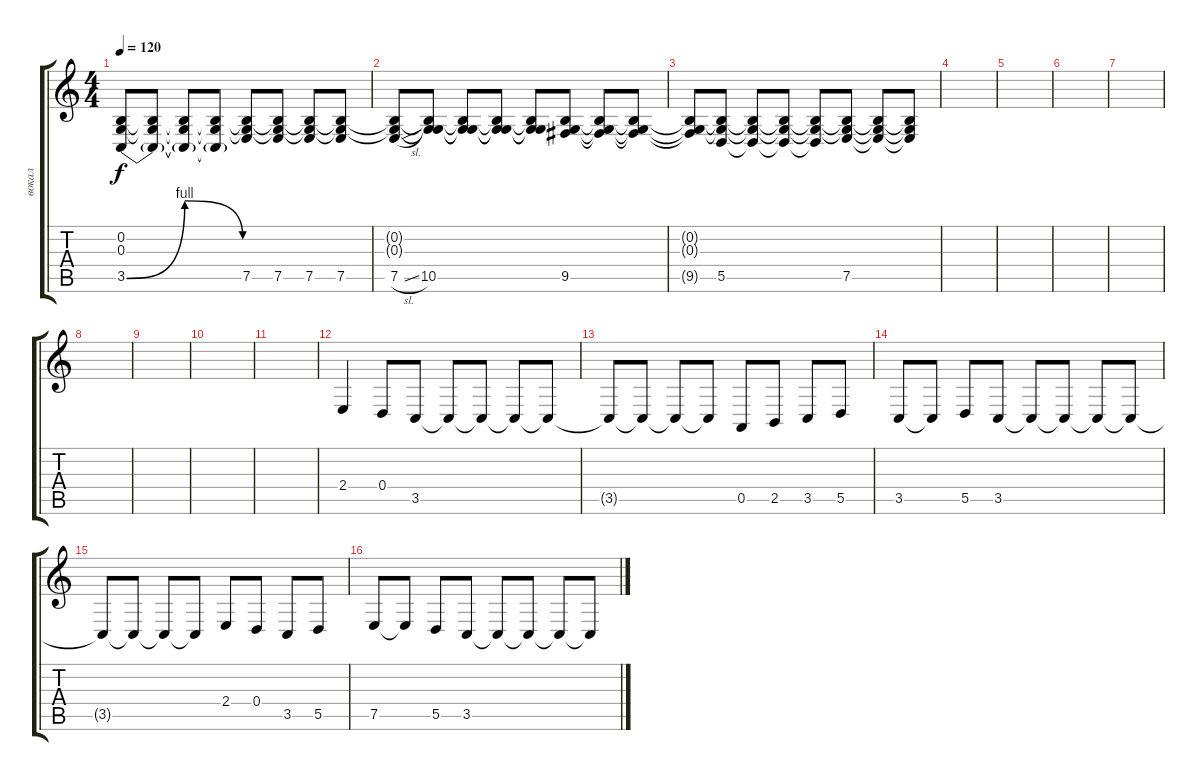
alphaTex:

\track ("вокал" "вокал") {instrument oboe}
\staff {score tabs}
\tuning (E4 B3 G3 D3 A2 E2) {hide}
\ts (4 4)
\tempo 120
\clef g2
\ks c
(0.2{t} 0.3{t} 3.5{be (bendrelease 0 0 15 4 15 4 60 0)}).8{dy f} (0.2{t} 0.3{t} 3.5{t}).8 (0.2{t} 0.3{t} 3.5{t}).8 (0.2{t} 0.3{t} 3.5{t}).8 (0.2{t} 0.3{t} 7.5).8 (0.2{t} 0.3{t} 7.5).8 (0.2{t} 0.3{t} 7.5).8 (0.2{t} 0.3{t} 7.5).8 |
(0.2{t} 0.3{t} 7.5{sl}).8 (0.2{t} 0.3{t} 10.5).8 (0.2{t} 0.3{t} 10.5{t}).8 (0.2{t} 0.3{t} 10.5{t}).8 (0.2{t} 0.3{t} 10.5{t}).8 (0.2{t} 0.3{t} 9.5).8 (0.2{t} 0.3{t} 9.5{t}).8 (0.2{t} 0.3{t} 9.5{t}).8 |
(0.2{t} 0.3{t} 9.5{t}).8 (0.2{t} 0.3{t} 5.5).8 (0.2{t} 0.3{t} 5.5{t}).8 (0.2{t} 0.3{t} 5.5{t}).8 (0.2{t} 0.3{t} 5.5{t}).8 (0.2{t} 0.3{t} 7.5).8 (0.2{t} 0.3{t} 7.5{t}).8 (0.2{t} 0.3{t} 7.5{t}).8 |
|
|
|
|
|
|
|
|
2.4.4{instrument oboe} 0.4.8 3.5.8 3.5{t}.8 3.5{t}.8 3.5{t}.8 3.5{t}.8 |
3.5{t}.8 3.5{t}.8 3.5{t}.8 3.5{t}.8 0.5.8 2.5.8 3.5.8 5.5.8 |
3.5.8 3.5{t}.8 5.5.8 3.5.8 3.5{t}.8 3.5{t}.8 3.5{t}.8 3.5{t}.8 |
3.5{t}.8 3.5{t}.8 3.5{t}.8 3.5{t}.8 2.4.8 0.4.8 3.5.8 5.5.8 |
7.5.8 7.5{t}.8 5.5.8 3.5.8 3.5{t}.8 3.5{t}.8 3.5{t}.8 3.5{t}.8
